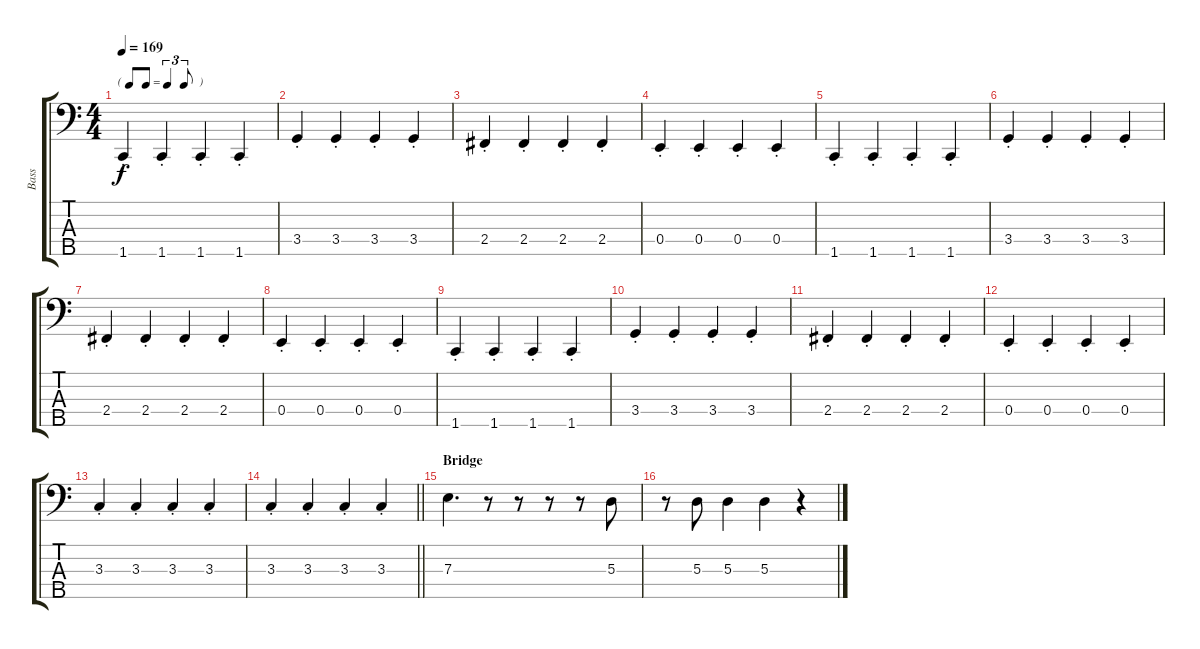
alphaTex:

\track ("Bass" "Bass") {instrument electricbassfinger}
\staff {score tabs}
\tuning (G2 D2 A1 E1 B0) {hide}
\ts (4 4)
\tf triplet8th
\tempo 169
\clef f4
\ks c
1.5{st}.4{dy f} 1.5{st}.4 1.5{st}.4 1.5{st}.4 |
3.4{st}.4 3.4{st}.4 3.4{st}.4 3.4{st}.4 |
2.4{st}.4 2.4{st}.4 2.4{st}.4 2.4{st}.4 |
0.4{st}.4 0.4{st}.4 0.4{st}.4 0.4{st}.4 |
1.5{st}.4 1.5{st}.4 1.5{st}.4 1.5{st}.4 |
3.4{st}.4 3.4{st}.4 3.4{st}.4 3.4{st}.4 |
2.4{st}.4 2.4{st}.4 2.4{st}.4 2.4{st}.4 |
0.4{st}.4 0.4{st}.4 0.4{st}.4 0.4{st}.4 |
1.5{st}.4 1.5{st}.4 1.5{st}.4 1.5{st}.4 |
3.4{st}.4 3.4{st}.4 3.4{st}.4 3.4{st}.4 |
2.4{st}.4 2.4{st}.4 2.4{st}.4 2.4{st}.4 |
0.4{st}.4 0.4{st}.4 0.4{st}.4 0.4{st}.4 |
3.3{st}.4 3.3{st}.4 3.3{st}.4 3.3{st}.4 |
\barLineRight lightlight
3.3{st}.4 3.3{st}.4 3.3{st}.4 3.3{st}.4 |
\section ("" "Bridge")
7.3.4{d} r.8 r.8 r.8 r.8 5.3.8 |
r.8 5.3.8 5.3.4 5.3.4 r.4
